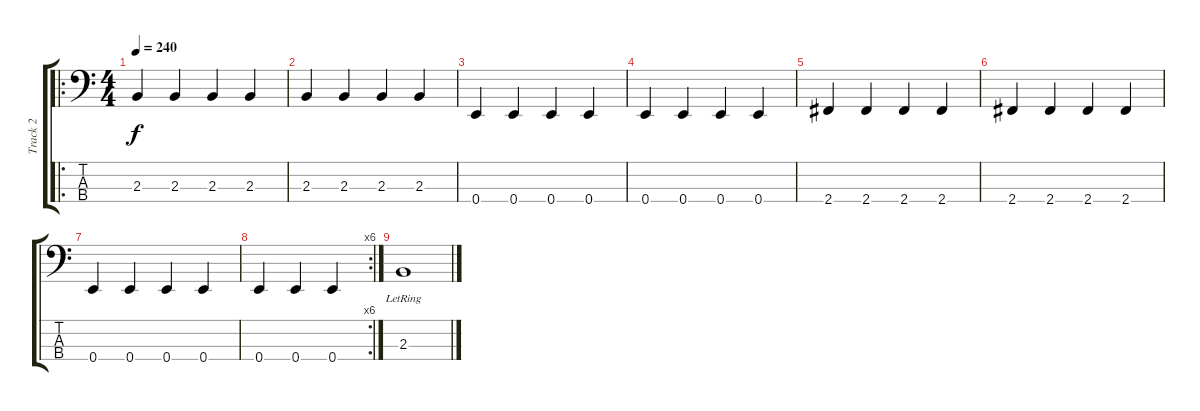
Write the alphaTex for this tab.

\track ("Track 2" "Track 2") {instrument electricbasspick}
\staff {score tabs}
\tuning (G2 D2 A1 E1) {hide}
\ro
\ts (4 4)
\tempo 240
\clef f4
\ks c
2.3.4{dy f instrument electricbasspick} 2.3.4 2.3.4 2.3.4 |
2.3.4 2.3.4 2.3.4 2.3.4 |
0.4.4 0.4.4 0.4.4 0.4.4 |
0.4.4 0.4.4 0.4.4 0.4.4 |
2.4.4 2.4.4 2.4.4 2.4.4 |
2.4.4 2.4.4 2.4.4 2.4.4 |
0.4.4 0.4.4 0.4.4 0.4.4 |
\rc 6
0.4.4 0.4.4 0.4.4 |
2.3{lr}.1
